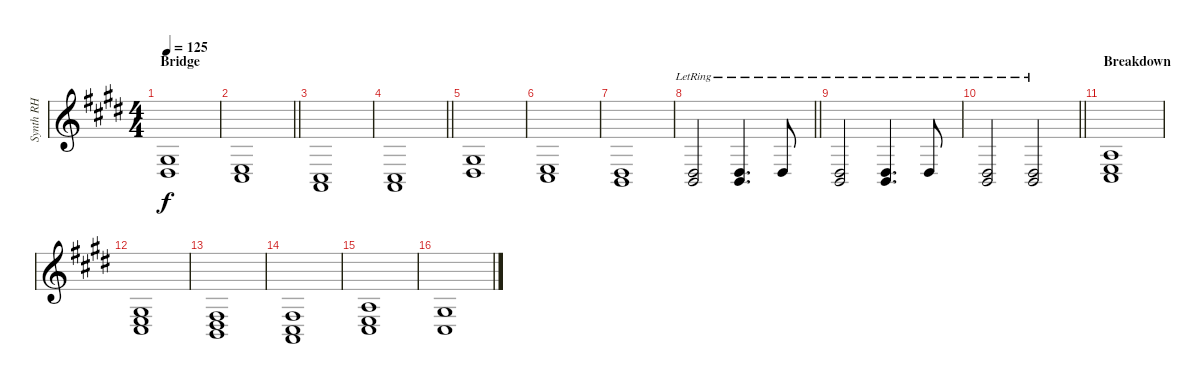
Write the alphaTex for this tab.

\track ("Synth RH" "Synth RH") {instrument stringensemble1}
\staff {score}
\tuning (E4 B3 G3 D3 A2 E2) {hide}
\ts (4 4)
\section ("" "Bridge")
\tempo 125
\clef g2
\ks c#minor
(1.3 1.4).1{dy f} |
\barLineRight lightlight
(2.4 4.5).1 |
(4.5 5.6).1 |
\barLineRight lightlight
(4.5 5.6).1 |
(1.3 1.4).1 |
(2.4 4.5).1 |
(1.4 2.5).1 |
\barLineRight lightlight
(1.4{lr} 2.5{lr}).2 (1.4{lr} 2.5{lr}).4{d} 1.4{lr}.8 |
(1.4{lr} 2.5{lr}).2 (1.4{lr} 2.5{lr}).4{d} 1.4{lr}.8 |
\barLineRight lightlight
(1.4{lr} 2.5{lr}).2 (1.4{lr} 2.5{lr}).2 |
\section ("" "Breakdown")
(2.3 2.4 4.5).1 |
(1.3 2.4 4.5).1 |
(4.4 6.5 7.6).1 |
(4.4 4.5 5.6).1 |
(2.3 2.4 4.5).1 |
(1.3 4.5).1
